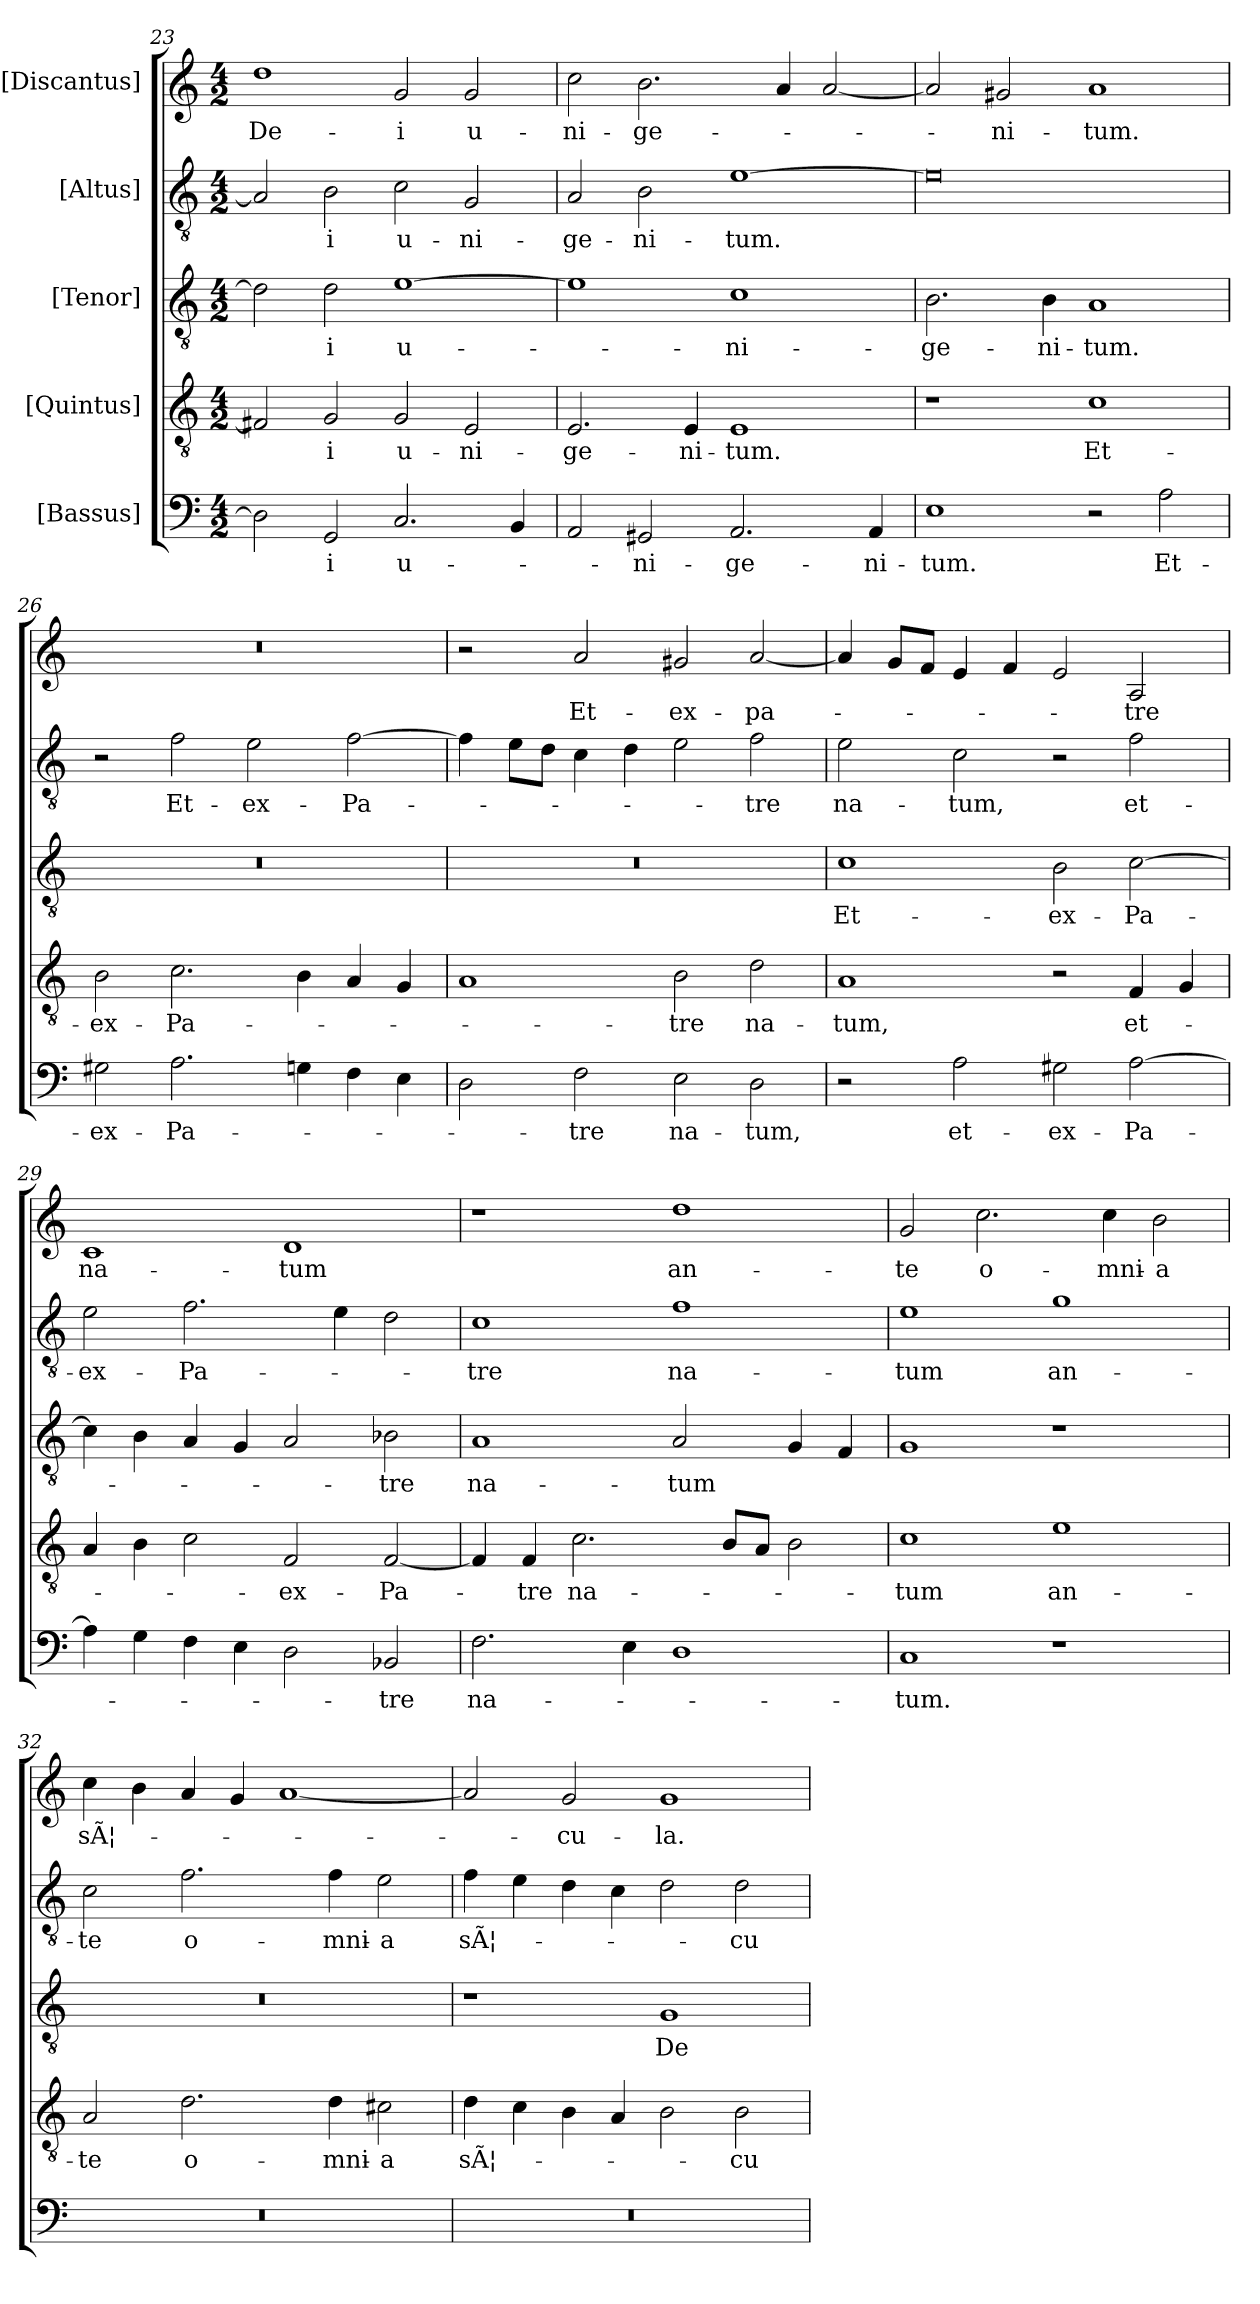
**kern	**text	**kern	**text	**kern	**text	**kern	**text	**kern	**text
*part5	*part5	*part4	*part4	*part3	*part3	*part2	*part2	*part1	*part1
*staff5	*staff5	*staff4	*staff4	*staff3	*staff3	*staff2	*staff2	*staff1	*staff1
*I"[Bassus]	*	*I"[Quintus]	*	*I"[Tenor]	*	*I"[Altus]	*	*I"[Discantus]	*
*clefF4	*	*clefGv2	*	*clefGv2	*	*clefGv2	*	*clefG2	*
*k[]	*	*k[]	*	*k[]	*	*k[]	*	*k[]	*
*M4/2	*	*M4/2	*	*M4/2	*	*M4/2	*	*M4/2	*
=23	=23	=23	=23	=23	=23	=23	=23	=23	=23
2D\]	.	2F#X/]	.	2d\]	.	2A/]	.	1dd\	De-
2GG/	-i	2G/	-i	2d\	-i	2B\	-i	.	.
2.C/	u-	2G/	u-	[1e\	u-	2c\	u-	2g/	-i
.	.	2E/	-ni-	.	.	2G/	-ni-	2g/	u-
4BB/	.	.	.	.	.	.	.	.	.
=24	=24	=24	=24	=24	=24	=24	=24	=24	=24
2AA/	.	2.E/	-ge-	1e\]	.	2A/	-ge-	2cc\	-ni-
2GG#X/	-ni-	.	.	.	.	2B\	-ni-	2.b\	-ge-
.	.	4E/	-ni-	.	.	.	.	.	.
2.AA/	-ge-	1E/	-tum.	1c\	-ni-	[1e\	-tum.	.	.
.	.	.	.	.	.	.	.	4a/	.
.	.	.	.	.	.	.	.	[2a/	.
4AA/	-ni-	.	.	.	.	.	.	.	.
=25	=25	=25	=25	=25	=25	=25	=25	=25	=25
1E\	-tum.	1r	.	2.B\	-ge-	0e\]	.	2a/]	.
.	.	.	.	.	.	.	.	2g#X/	-ni-
.	.	.	.	4B\	-ni-	.	.	.	.
2r	.	1c\	Et-	1A/	-tum.	.	.	1a/	-tum.
2A\	Et-	.	.	.	.	.	.	.	.
=26	=26	=26	=26	=26	=26	=26	=26	=26	=26
2G#X\	ex-	2B\	ex-	0r	.	2r	.	0r	.
2.A\	Pa-	2.c\	Pa-	.	.	2f\	Et-	.	.
.	.	.	.	.	.	2e\	ex-	.	.
4Gn\	.	4B\	.	.	.	.	.	.	.
4F\	.	4A/	.	.	.	[2f\	Pa-	.	.
4E\	.	4G/	.	.	.	.	.	.	.
=27	=27	=27	=27	=27	=27	=27	=27	=27	=27
2D\	.	1A/	.	0r	.	4f\]	.	2r	.
.	.	.	.	.	.	8e\L	.	.	.
.	.	.	.	.	.	8d\J	.	.	.
2F\	-tre	.	.	.	.	4c\	.	2a/	Et-
.	.	.	.	.	.	4d\	.	.	.
2E\	na-	2B\	-tre	.	.	2e\	.	2g#X/	ex-
2D\	-tum,	2d\	na-	.	.	2f\	-tre	[2a/	pa-
=28	=28	=28	=28	=28	=28	=28	=28	=28	=28
2r	.	1A/	-tum,	1c\	Et-	2e\	na-	4a/]	.
.	.	.	.	.	.	.	.	8g/L	.
.	.	.	.	.	.	.	.	8f/J	.
2A\	et-	.	.	.	.	2c\	-tum,	4e/	.
.	.	.	.	.	.	.	.	4f/	.
2G#X\	ex-	2r	.	2B\	ex-	2r	.	2e/	.
[2A\	Pa-	4F/	et-	[2c\	Pa-	2f\	et-	2A/	-tre
.	.	4G/	.	.	.	.	.	.	.
=29	=29	=29	=29	=29	=29	=29	=29	=29	=29
4A\]	.	4A/	.	4c\]	.	2e\	ex-	1c/	na-
4G\	.	4B\	.	4B\	.	.	.	.	.
4F\	.	2c\	.	4A/	.	2.f\	Pa-	.	.
4E\	.	.	.	4G/	.	.	.	.	.
2D\	.	2F/	ex-	2A/	.	.	.	1d/	-tum
.	.	.	.	.	.	4e\	.	.	.
2BB-X/	-tre	[2F/	Pa-	2B-X\	-tre	2d\	.	.	.
=30	=30	=30	=30	=30	=30	=30	=30	=30	=30
2.F\	na-	4F/]	.	1A/	na-	1c\	-tre	1r	.
.	.	4F/	-tre	.	.	.	.	.	.
.	.	2.c\	na-	.	.	.	.	.	.
4E\	.	.	.	.	.	.	.	.	.
1D\	.	.	.	2A/	-tum	1f\	na-	1dd\	an-
.	.	8B/L	.	.	.	.	.	.	.
.	.	8A/J	.	.	.	.	.	.	.
.	.	2B\	.	4G/	.	.	.	.	.
.	.	.	.	4F/	.	.	.	.	.
=31	=31	=31	=31	=31	=31	=31	=31	=31	=31
1C/	-tum.	1c\	-tum	1G/	.	1e\	-tum	2g/	-te
.	.	.	.	.	.	.	.	2.cc\	o-
1r	.	1e\	an-	1r	.	1g\	an-	.	.
.	.	.	.	.	.	.	.	4cc\	-mni-
.	.	.	.	.	.	.	.	2b\	-a
=32	=32	=32	=32	=32	=32	=32	=32	=32	=32
0r	.	2A/	-te	0r	.	2c\	-te	4cc\	sÃ¦-
.	.	.	.	.	.	.	.	4b\	.
.	.	2.d\	o-	.	.	2.f\	o-	4a/	.
.	.	.	.	.	.	.	.	4g/	.
.	.	.	.	.	.	.	.	[1a/	.
.	.	4d\	-mni-	.	.	4f\	-mni-	.	.
.	.	2c#X\	-a	.	.	2e\	-a	.	.
=33	=33	=33	=33	=33	=33	=33	=33	=33	=33
0r	.	4d\	sÃ¦-	1r	.	4f\	sÃ¦-	2a/]	.
.	.	4c\	.	.	.	4e\	.	.	.
.	.	4B\	.	.	.	4d\	.	2g/	-cu-
.	.	4A/	.	.	.	4c\	.	.	.
.	.	2B\	.	1G/	De-	2d\	.	1g/	-la.
.	.	2B\	-cu-	.	.	2d\	-cu-	.	.
=	=	=	=	=	=	=	=	=	=
*-	*-	*-	*-	*-	*-	*-	*-	*-	*-
